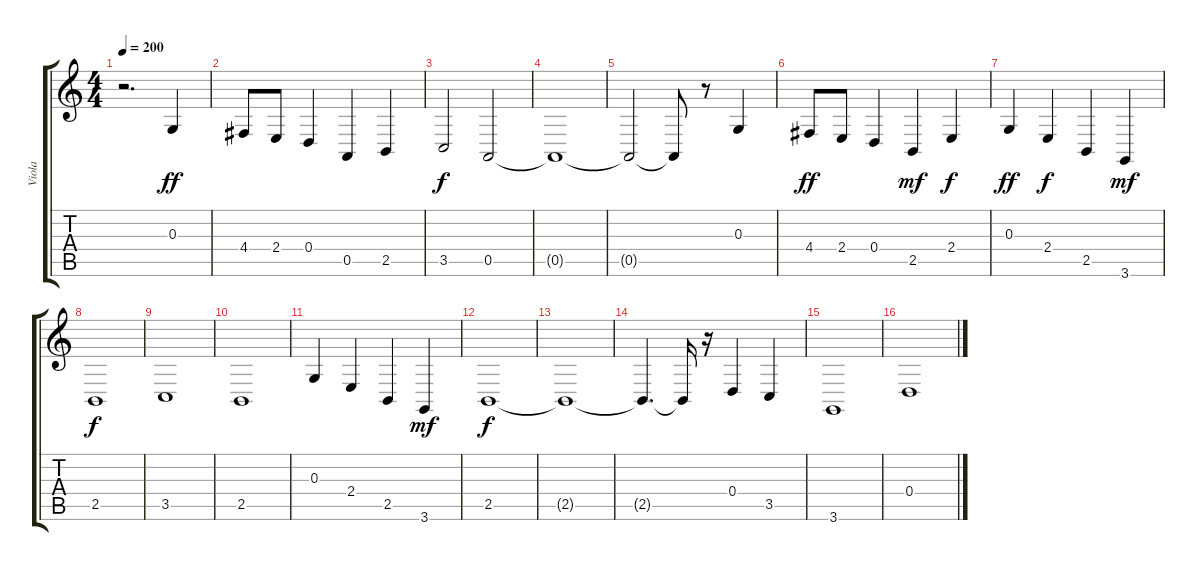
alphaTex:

\track ("Viola" "Viola") {instrument viola}
\staff {score tabs}
\tuning (E4 B3 G3 D3 A2 E2) {hide}
\ts (4 4)
\tempo 200
\clef g2
\ks c
r.2{d dy f} 0.3.4{dy ff} |
4.4.8 2.4.8 0.4.4 0.5.4 2.5.4 |
3.5.2{dy f} 0.5.2 |
0.5{t}.1 |
0.5{t}.2 0.5{t}.8 r.8 0.3.4 |
4.4.8{dy ff} 2.4.8 0.4.4 2.5.4{dy mf} 2.4.4{dy f} |
0.3.4{dy ff} 2.4.4{dy f} 2.5.4 3.6.4{dy mf} |
2.5.1{dy f} |
3.5.1 |
2.5.1 |
0.3.4 2.4.4 2.5.4 3.6.4{dy mf} |
2.5.1{dy f} |
2.5{t}.1 |
2.5{t}.4{d} 2.5{t}.16 r.16 0.4.4 3.5.4 |
3.6.1 |
0.4.1
